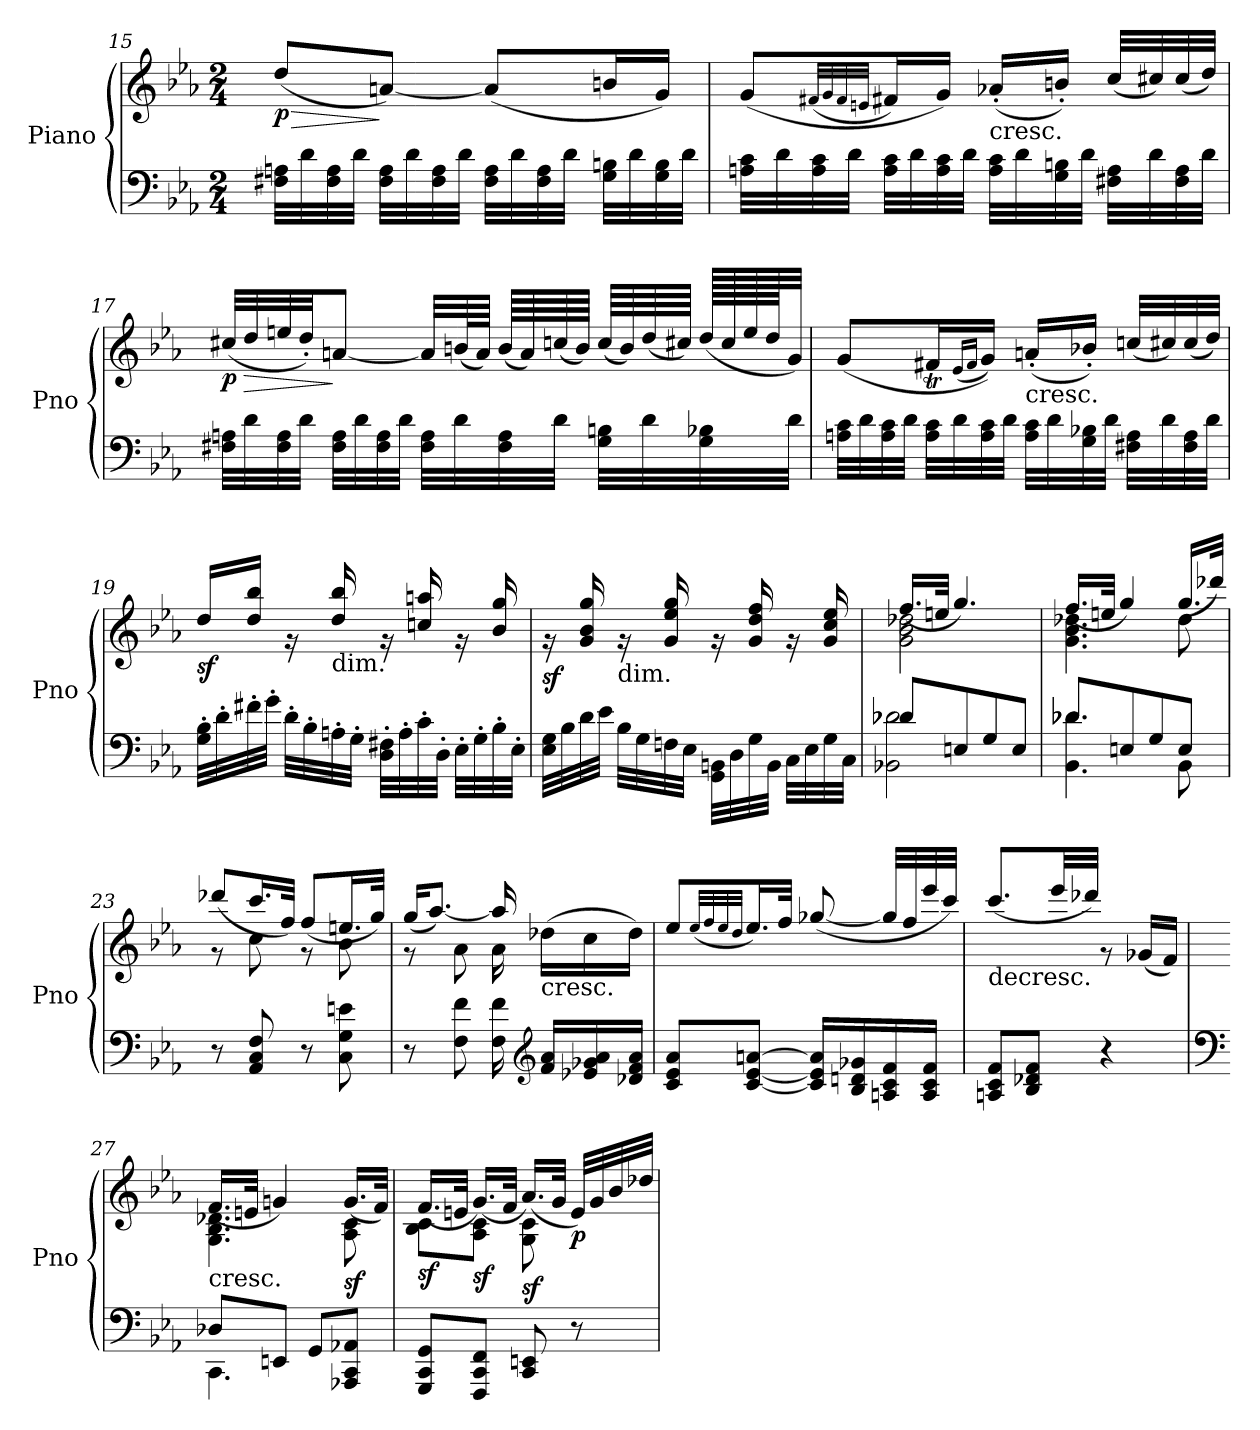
**kern	**kern	**dynam
*part1	*part1	*part1
*staff2	*staff1	*staff1/2
*I"Piano	*	*
*I'Pno	*	*
!!LO:LB:g=z
*clefF4	*clefG2	*
*k[b-e-a-]	*k[b-e-a-]	*
*c:	*c:	*
*M2/4	*M2/4	*
=15	=15	=15
!	!LO:TX:a:i:t=cantabile	!
!	!	!LO:HP:b
*	*^	*
!	!	!	!LO:DY:n=1:b
32F#X\ 32An\LLL	2ryy	(>8dd/L	> p
32d\	.	.	.
32F#\ 32A\	.	.	.
32d\JJJ	.	.	.
32F#\ 32A\LLL	.	[8an/J)	]
32d\	.	.	.
32F#\ 32A\	.	.	.
32d\JJJ	.	.	.
32F#\ 32A\LLL	.	(>8a/L]	.
32d\	.	.	.
32F#\ 32A\	.	.	.
32d\JJJ	.	.	.
32G\ 32Bn\LLL	.	16bn/L	.
32d\	.	.	.
32G\ 32B\	.	16g/JJ)	.
32d\JJJ	.	.	.
=16	=16	=16	=16
32An\ 32c\LLL	2ryy	(>8g/L	.
32d\	.	.	.
32A\ 32c\	.	.	.
32d\JJJ	.	.	.
.	.	(<32qf#X/LLL	.
.	.	32qg/	.
.	.	32qf#/	.
.	.	32qen/JJJ	.
32A\ 32c\LLL	.	16f#/L)	.
32d\	.	.	.
32A\ 32c\	.	16g/JJ)	.
32d\JJJ	.	.	.
!	!	!LO:TX:b:t=cresc.	!
32A\ 32c\LLL	.	(>16a-X'/LL	.
32d\	.	.	.
32G\ 32Bn\	.	16bn'/JJ)	.
32d\JJJ	.	.	.
32F#X\ 32A\LLL	.	(>32cc/LLL	.
32d\	.	32cc#X/)	.
32F#\ 32A\	.	(>32cc#/	.
32d\JJJ	.	32dd/JJJ)	.
!!LO:PB:g=z	!!
=17	=17	=17	=17
!	!	!	!LO:DY:b
32F#X\ 32An\LLL	2ryy	(>32cc#X/LLL	p
!	!	!	!LO:HP:b
32d\	.	32dd/	>
32F#\ 32A\	.	32een/	.
32d\JJJ	.	32dd'/JJ)	.
32F#\ 32A\LLL	.	[8an/J	]
32d\	.	.	.
32F#\ 32A\	.	.	.
32d\JJJ	.	.	.
32F#\ 32A\LLL	.	32a/LLL]	.
32d\	.	(>64bn/L	.
.	.	64a/JJJJ)	.
32F#\ 32A\	.	(>64b/LLLL	.
.	.	64a/)	.
32d\JJJ	.	(>64ccn/	.
.	.	64b/JJJJ)	.
32G\ 32Bn\LLL	.	(>64cc/LLLL	.
.	.	64b/)	.
32d\	.	(>64dd/	.
.	.	64cc#X/JJJJ)	.
32G\ 32B-X\	.	(>128dd/LLLLL	.
.	.	128cc#/	.
.	.	128ee/	.
.	.	128dd/JJ	.
32d\JJJ	.	32g/JJJ)	.
=18	=18	=18	=18
32An\ 32c\LLL	2ryy	(>8g/L	.
32d\	.	.	.
32A\ 32c\	.	.	.
32d\JJJ	.	.	.
32A\ 32c\LLL	.	16f#Xt/L	.
32d\	.	.	.
.	.	(<16qe-/LL	.
.	.	16qf#/JJ	.
32A\ 32c\	.	16g/JJ))	.
32d\JJJ	.	.	.
!	!	!LO:TX:b:t=cresc.	!
32A\ 32c\LLL	.	(>16an'/LL	.
32d\	.	.	.
32G\ 32B-X\	.	16b-X'/JJ)	.
32d\JJJ	.	.	.
32F#X\ 32A\LLL	.	(>32ccn/LLL	.
32d\	.	32cc#X/)	.
32F#\ 32A\	.	(>32cc#/	.
32d\JJJ	.	32dd/JJJ)	.
!!LO:LB:g=z	!!
=19	=19	=19	=19
!	!	!	!LO:DY:b
32G\' 32B-\'LLL	2ryy	16dd/LL	sf
32d'\	.	.	.
32f#X'\	.	16dd/ 16bb-/JJ	.
32g'\JJJ	.	.	.
32d'\LLL	.	16r	.
32B-'\	.	.	.
!	!	!LO:TX:b:t=dim.	!
32An'\	.	16dd/ 16bb-/	.
32G'\JJJ	.	.	.
32D\' 32F#X\'LLL	.	16r	.
32A'\	.	.	.
32c'\	.	16ccn/ 16aan/	.
32D'\JJJ	.	.	.
32E-'\LLL	.	16r	.
32G'\	.	.	.
32B-'\	.	16b-/ 16gg/	.
32E-'\JJJ	.	.	.
=20	=20	=20	=20
!	!	!	!LO:DY:b
32E-\ 32G\LLL	2ryy	16r	sf
32B-\	.	.	.
32d\	.	16g/ 16b-/ 16gg/	.
32e-\JJJ	.	.	.
!	!	!LO:TX:b:t=dim.	!
32B-\LLL	.	16r	.
32G\	.	.	.
32Fn\	.	16g/ 16ee-/ 16gg/	.
32E-\JJJ	.	.	.
32GG\ 32BBn\LLL	.	16r	.
32D\	.	.	.
32G\	.	16g/ 16dd/ 16ff/	.
32BB\JJJ	.	.	.
32C\LLL	.	16r	.
32E-\	.	.	.
32G\	.	16g/ 16cc/ 16ee-/	.
32C\JJJ	.	.	.
=21	=21	=21	=21
*^	*	*^	*
8d-X/L	2BB-X\ 2d-\	2ryy	(>16.ff/LL	2g\ 2b-\ 2dd-X\	.
.	.	.	32een/JJk	.	.
8En/	.	.	4.gg/)	.	.
8G/	.	.	.	.	.
8E/J	.	.	.	.	.
!!LO:LB:g=z	!!	!!
=22	=22	=22	=22	=22	=22
8d-X/L	4.BB-\ 4.d-\	2ryy	(>16.ff/LL	4.g\ 4.b-\ 4.dd-X\	.
.	.	.	32een/JJk	.	.
8En/	.	.	4gg/)	.	.
8G/	.	.	.	.	.
8E/J	8BB-\	.	(>16.gg/LL	8dd-\	.
.	.	.	32ddd-X/JJk)	.	.
*v	*v	*	*	*	*
=23	=23	=23	=23	=23
8r	2ryy	(>8ddd-X/L	8rg	.
8AA-/ 8C/ 8F/	.	16.ccc/L	8cc\	.
.	.	32ff/JJk)	.	.
8r	.	(>8ff/L	8rg	.
8C\ 8G\ 8en\	.	16.een/L	8b-\	.
.	.	32gg/JJk)	.	.
=24	=24	=24	=24	=24
8r	2ryy	(>16gg/KL	8rg	.
.	.	[8.aa-/J)	.	.
8F\ 8f\	.	.	8a-\	.
16F\ 16f\	.	16aa-/]	16a-\	.
*clefG2	*	*	*	*
!	!	!LO:TX:b:t=cresc.	!	!
16f/ 16a-/LL	.	8.ryy	(<16dd-X\LL	.
16e-X/ 16g-X/ 16a-/	.	.	16cc\	.
16d-X/ 16f/ 16a-/JJ	.	.	16dd-\JJ)	.
*	*	*v	*v	*
=25	=25	=25	=25
8c/ 8e-/ 8a-/L	2ryy	8ee-/L	.
.	.	(<32qee-/LLL	.
.	.	32qff/	.
.	.	32qee-/	.
.	.	32qdd/JJJ	.
[8c/ [8e-/ [8an/J	.	16.ee-/L)	.
.	.	32ff/JJk	.
16c/] 16e-/] 16a/]LL	.	(>[8gg-X/	.
16B-/ 16dn/ 16g-X/	.	.	.
16An/ 16c/ 16f/	.	32gg-/LLL]	.
.	.	32ff/	.
16A/ 16c/ 16f/JJ	.	32eee-/	.
.	.	32ccc/JJJ)	.
!!LO:LB:g=z	!!
=26	=26	=26	=26
!	!LO:TX:b:t=decresc.	!	!
8An/ 8c/ 8f/L	2ryy	(>8.ccc/L	.
8B-/ 8d-X/ 8f/J	.	.	.
.	.	32eee-/LL	.
.	.	32ddd-X/JJJ)	.
4r	.	8r	.
.	.	(>16g-X/LL	.
.	.	16f/JJ)	.
*	*v	*v	*
=27	=27	=27
*clefF4	*	*
*^	*^	*
*	*	*	*^	*
!	!	!LO:TX:b:t=cresc.	!	!	!
8D-X/L	4.CC\	2ryy	(>16.f/LL	4.G\ 4.B-\ 4.d-X\	.
.	.	.	32en/JJk	.	.
8EEn/J	.	.	4gn/)	.	.
8GG/L	.	.	.	.	.
!	!	!	!	!	!LO:DY:b
8AAA-X/ 8CC/ 8AA-X/J	8ryy	.	(>16.g/LL	8A-\ 8c\	sf
.	.	.	32f/JJk)	.	.
*v	*v	*	*	*	*
=28	=28	=28	=28	=28
!	!	!	!	!LO:DY:b
8GGG/ 8CC/ 8GG/L	2ryy	(>16.f/LL	8B-\ 8c\L	sf
.	.	32en/JJk	.	.
!	!	!	!	!LO:DY:b
8FFF/ 8CC/ 8FF/J	.	(>16.g/LL)	8A-\ 8c\J	sf
.	.	32f/JJk	.	.
!	!	!	!	!LO:DY:b
8CC/ 8EEn/	.	(>16.a-/LL)	8G\ 8c\	sf
.	.	32g/JJk	.	.
!	!	!	!	!LO:DY:b
8r	.	32e/LLL)	8ryy	p
.	.	32g/	.	.
.	.	32b-/	.	.
.	.	32dd-X/JJJ	.	.
*	*v	*v	*v	*
=	=	=
*-	*-	*-
